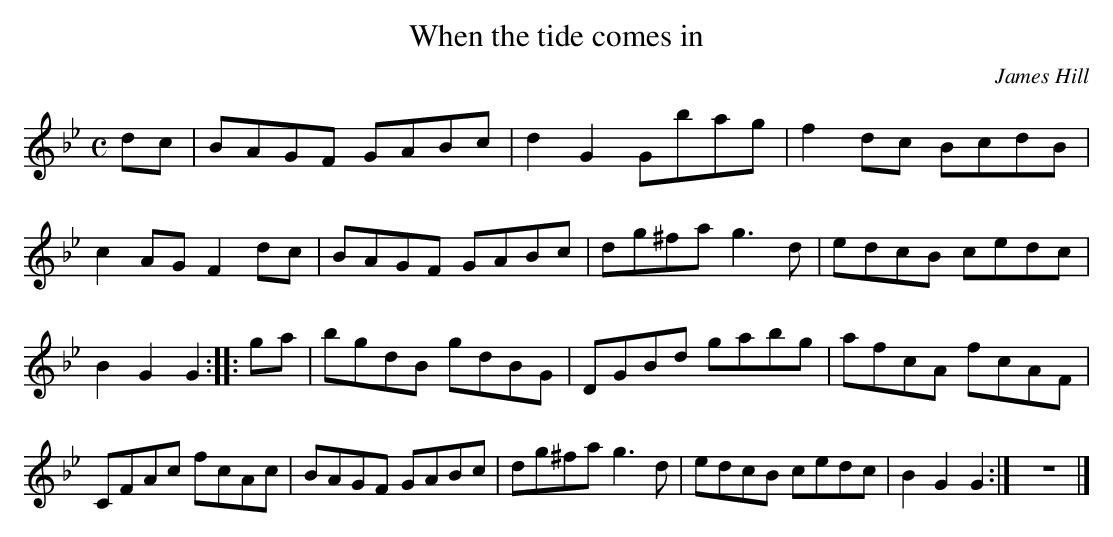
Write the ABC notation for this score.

X:1
T:When the tide comes in
C:James Hill
M:C
L:1/8
K:Gm
dc |BAGF GABc |d2 G2 Gbag |f2 dc BcdB |c2 AG F2 dc |BAGF GABc |dg^fa g3 d |edcB cedc |B2 G2 G2 ::ga |bgdB gdBG |DGBd gabg |afcA fcAF |CFAc fcAc |BAGF GABc |dg^fa g3 d |edcB cedc |B2 G2 G2 :|z8 |]
